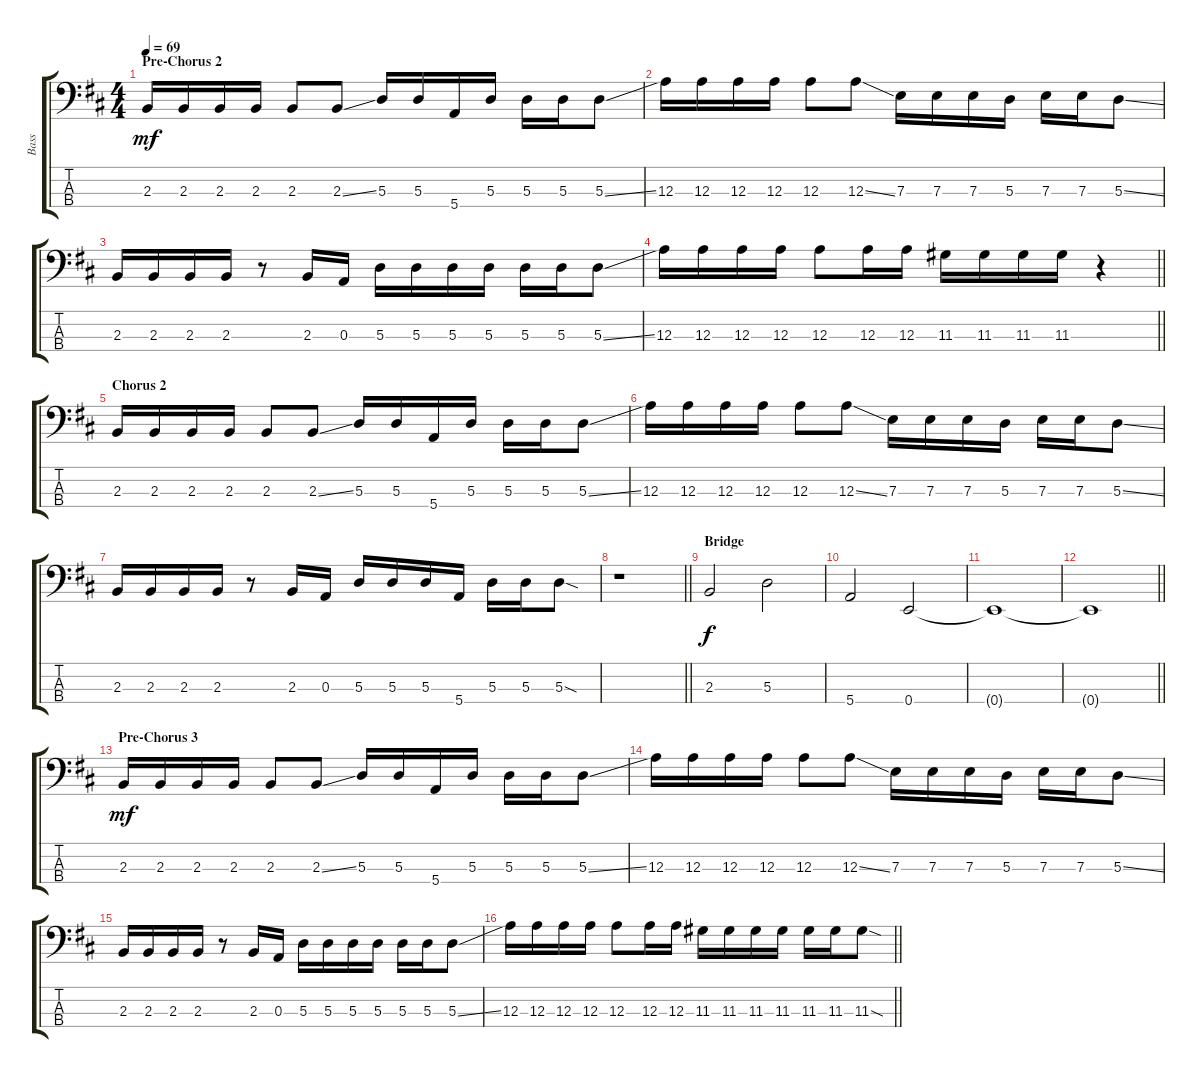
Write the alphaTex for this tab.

\track ("Bass" "Bass") {instrument electricbassfinger}
\staff {score tabs}
\tuning (G2 D2 A1 E1) {hide}
\ts (4 4)
\section ("" "Pre-Chorus 2")
\tempo 69
\clef f4
\ks d
2.3.16{dy mf} 2.3.16 2.3.16 2.3.16 2.3.8 2.3{ss}.8 5.3.16 5.3.16 5.4.16 5.3.16 5.3.16 5.3.16 5.3{ss}.8 |
12.3.16 12.3.16 12.3.16 12.3.16 12.3.8 12.3{ss}.8 7.3.16 7.3.16 7.3.16 5.3.16 7.3.16 7.3.16 5.3{ss}.8 |
2.3.16 2.3.16 2.3.16 2.3.16 r.8 2.3.16 0.3.16 5.3.16 5.3.16 5.3.16 5.3.16 5.3.16 5.3.16 5.3{ss}.8 |
\barLineRight lightlight
12.3.16 12.3.16 12.3.16 12.3.16 12.3.8 12.3.16 12.3.16 11.3.16 11.3.16 11.3.16 11.3.16 r.4 |
\section ("" "Chorus 2")
2.3.16 2.3.16 2.3.16 2.3.16 2.3.8 2.3{ss}.8 5.3.16 5.3.16 5.4.16 5.3.16 5.3.16 5.3.16 5.3{ss}.8 |
12.3.16 12.3.16 12.3.16 12.3.16 12.3.8 12.3{ss}.8 7.3.16 7.3.16 7.3.16 5.3.16 7.3.16 7.3.16 5.3{ss}.8 |
2.3.16 2.3.16 2.3.16 2.3.16 r.8 2.3.16 0.3.16 5.3.16 5.3.16 5.3.16 5.4.16 5.3.16 5.3.16 5.3{sod}.8 |
\barLineRight lightlight
r.1 |
\section ("" "Bridge")
\ks bminor
2.3.2{dy f} 5.3.2 |
5.4.2 0.4.2 |
\ks d
0.4{t}.1 |
\barLineRight lightlight
0.4{t}.1 |
\section ("" "Pre-Chorus 3")
2.3.16{dy mf} 2.3.16 2.3.16 2.3.16 2.3.8 2.3{ss}.8 5.3.16 5.3.16 5.4.16 5.3.16 5.3.16 5.3.16 5.3{ss}.8 |
12.3.16 12.3.16 12.3.16 12.3.16 12.3.8 12.3{ss}.8 7.3.16 7.3.16 7.3.16 5.3.16 7.3.16 7.3.16 5.3{ss}.8 |
2.3.16 2.3.16 2.3.16 2.3.16 r.8 2.3.16 0.3.16 5.3.16 5.3.16 5.3.16 5.3.16 5.3.16 5.3.16 5.3{ss}.8 |
\barLineRight lightlight
12.3.16 12.3.16 12.3.16 12.3.16 12.3.8 12.3.16 12.3.16 11.3.16 11.3.16 11.3.16 11.3.16 11.3.16 11.3.16 11.3{sod}.8
